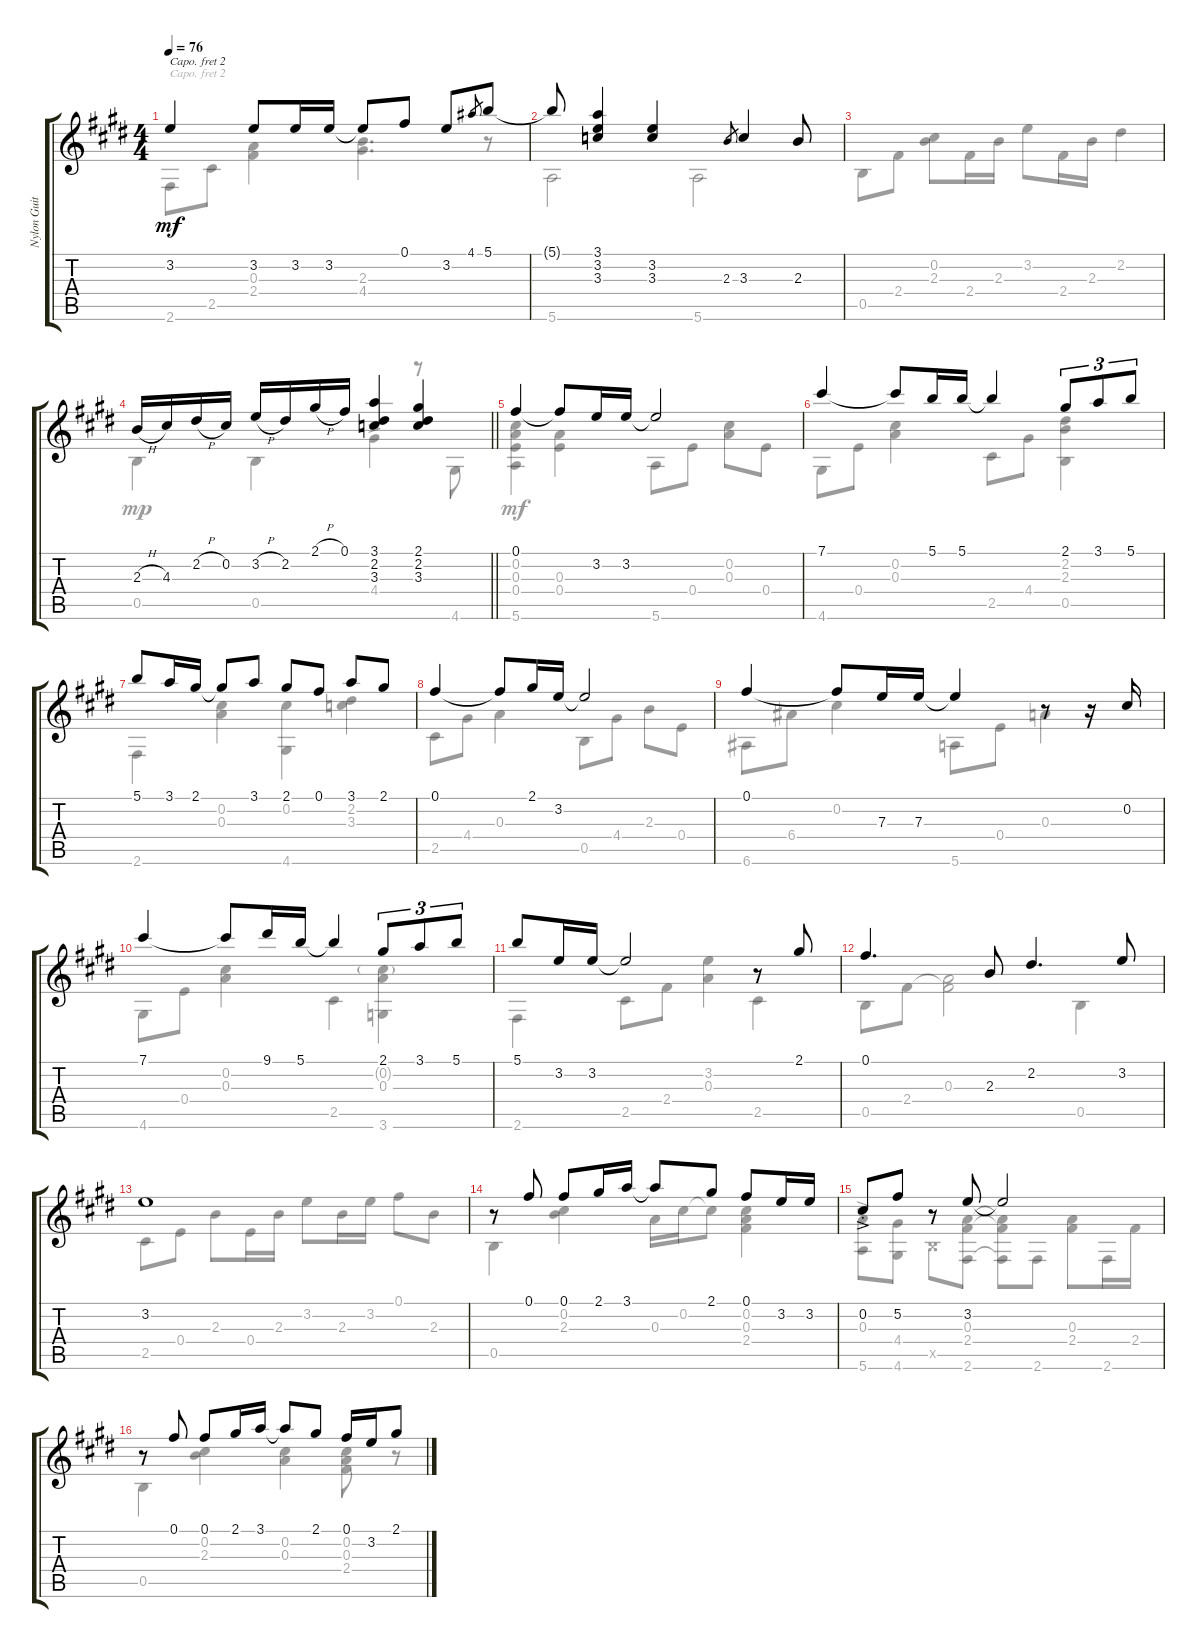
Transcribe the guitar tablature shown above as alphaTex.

\track ("Nylon Guitar" "Nylon Guit") {mute instrument acousticguitarnylon}
\staff {score tabs}
\capo 2
\tuning (E4 B3 G3 D3 A2 D2) {hide}
\voice
\ts (4 4)
\tempo 76
\clef g2
\ks e
3.2{t}.4{dy mf} 3.2.8 3.2.16 3.2.16 3.2{t}.8 0.1.8 3.2.8 4.1.8{gr} 5.1.8 |
5.1{t}.8 (3.1 3.2 3.3).4 (3.2 3.3).4 2.3.8{gr} 3.3.4 2.3.8 |
|
\barLineRight lightlight
2.3{h}.16 4.3.16 2.2{h}.16 0.2.16 3.2{h}.16 2.2.16 2.1{h}.16 0.1.16 (3.1 2.2 3.3).4 (2.1 2.2 3.3).4 |
0.1.4 0.1{t}.8 3.2.16 3.2.16 3.2{t}.2 |
7.1.4 7.1{t}.8 5.1.16 5.1.16 5.1{t}.4 2.1.8{tu (3 2)} 3.1.8{tu (3 2)} 5.1.8{tu (3 2)} |
5.1.8 3.1.16 2.1.16 2.1{t}.8 3.1.8 2.1.8 0.1.8 3.1.8 2.1.8 |
0.1.4 0.1{t}.8 2.1.16 3.2.16 3.2{t}.2 |
0.1.4 0.1{t}.8 7.3.16 7.3.16 7.3{t}.4 r.8 r.16 0.2.16 |
7.1.4 7.1{t}.8 9.1.16 5.1.16 5.1{t}.4 2.1.8{tu (3 2)} 3.1.8{tu (3 2)} 5.1.8{tu (3 2)} |
5.1.8 3.2.16 3.2.16 3.2{t}.2 r.8 2.1.8 |
0.1.4{d} 2.3.8 2.2.4{d} 3.2.8 |
3.2.1 |
r.8 0.1.8 0.1.8 2.1.16 3.1.16 3.1{t}.8 2.1.8 0.1.8 3.2.16 3.2.16 |
0.2{ac st}.8 5.2.8 r.8 3.2.8 3.2{t}.2 |
r.8 0.1.8 0.1.8 2.1.16 3.1.16 3.1{t}.8 2.1.8 0.1.16 3.2.16 2.1.8
\voice
\clef g2
\ottava regular
\simile none
\ks e
2.6.8{dy mf} 2.5.8 (0.3 2.4).4 (2.3 4.4).4{d} r.8 |
5.6.2 5.6.2 |
0.5.8 2.4.8 (0.2 2.3).8 2.4.16 2.3.16 3.2.8 2.4.16 2.3.16 2.2.4 |
\barLineRight lightlight
0.5.4{dy mp} 0.5.4 4.4{ac}.4 r.8 4.6.8 |
(0.2 0.3 0.4 5.6).4{dy mf} (0.3 0.4).4 5.6.8 0.4.8 (0.2 0.3).8 0.4.8 |
4.6.8 0.4.8 (0.2 0.3).4 2.5.8 4.4.8 (2.2 2.3 0.5).4 |
2.6.4 (0.2 0.3).4 (0.2 4.6).4 (2.2 3.3).4 |
2.5.8 4.4.8 0.3.4 0.5.8 4.4.8 2.3.8 0.4.8 |
6.6.8 6.4.8 0.2.4 5.6.8 0.4.8 0.3.4 |
4.6.8 0.4.8 (0.2 0.3).4 2.5.4 (0.2{g} 0.3 3.6).4 |
2.6.4 2.5.8 2.4.8 (3.2 0.3).4 2.5.4 |
0.5.8 2.4.8 (0.3 2.4{t}).2 0.5.4 |
2.5.8 0.4.8 2.3.8 0.4.16 2.3.16 3.2.8 2.3.16 3.2.16 0.1.8 2.3.8 |
0.5.4 (0.2 2.3).4 0.3.16 0.2.16 0.2{t}.8 (0.2 0.3 2.4).4 |
(0.3{ac st} 5.6{ac st}).8 (4.4 4.6).8 0.5{x}.8 (0.3 2.4 2.6).8 (0.3{t} 2.4{t} 2.6{t}).8 2.6.8 (0.3 2.4).8 2.6.16 2.4.16 |
0.5.4 (0.2 2.3).4 (0.2 0.3).4 (0.2 0.3 2.4).8 r.8
